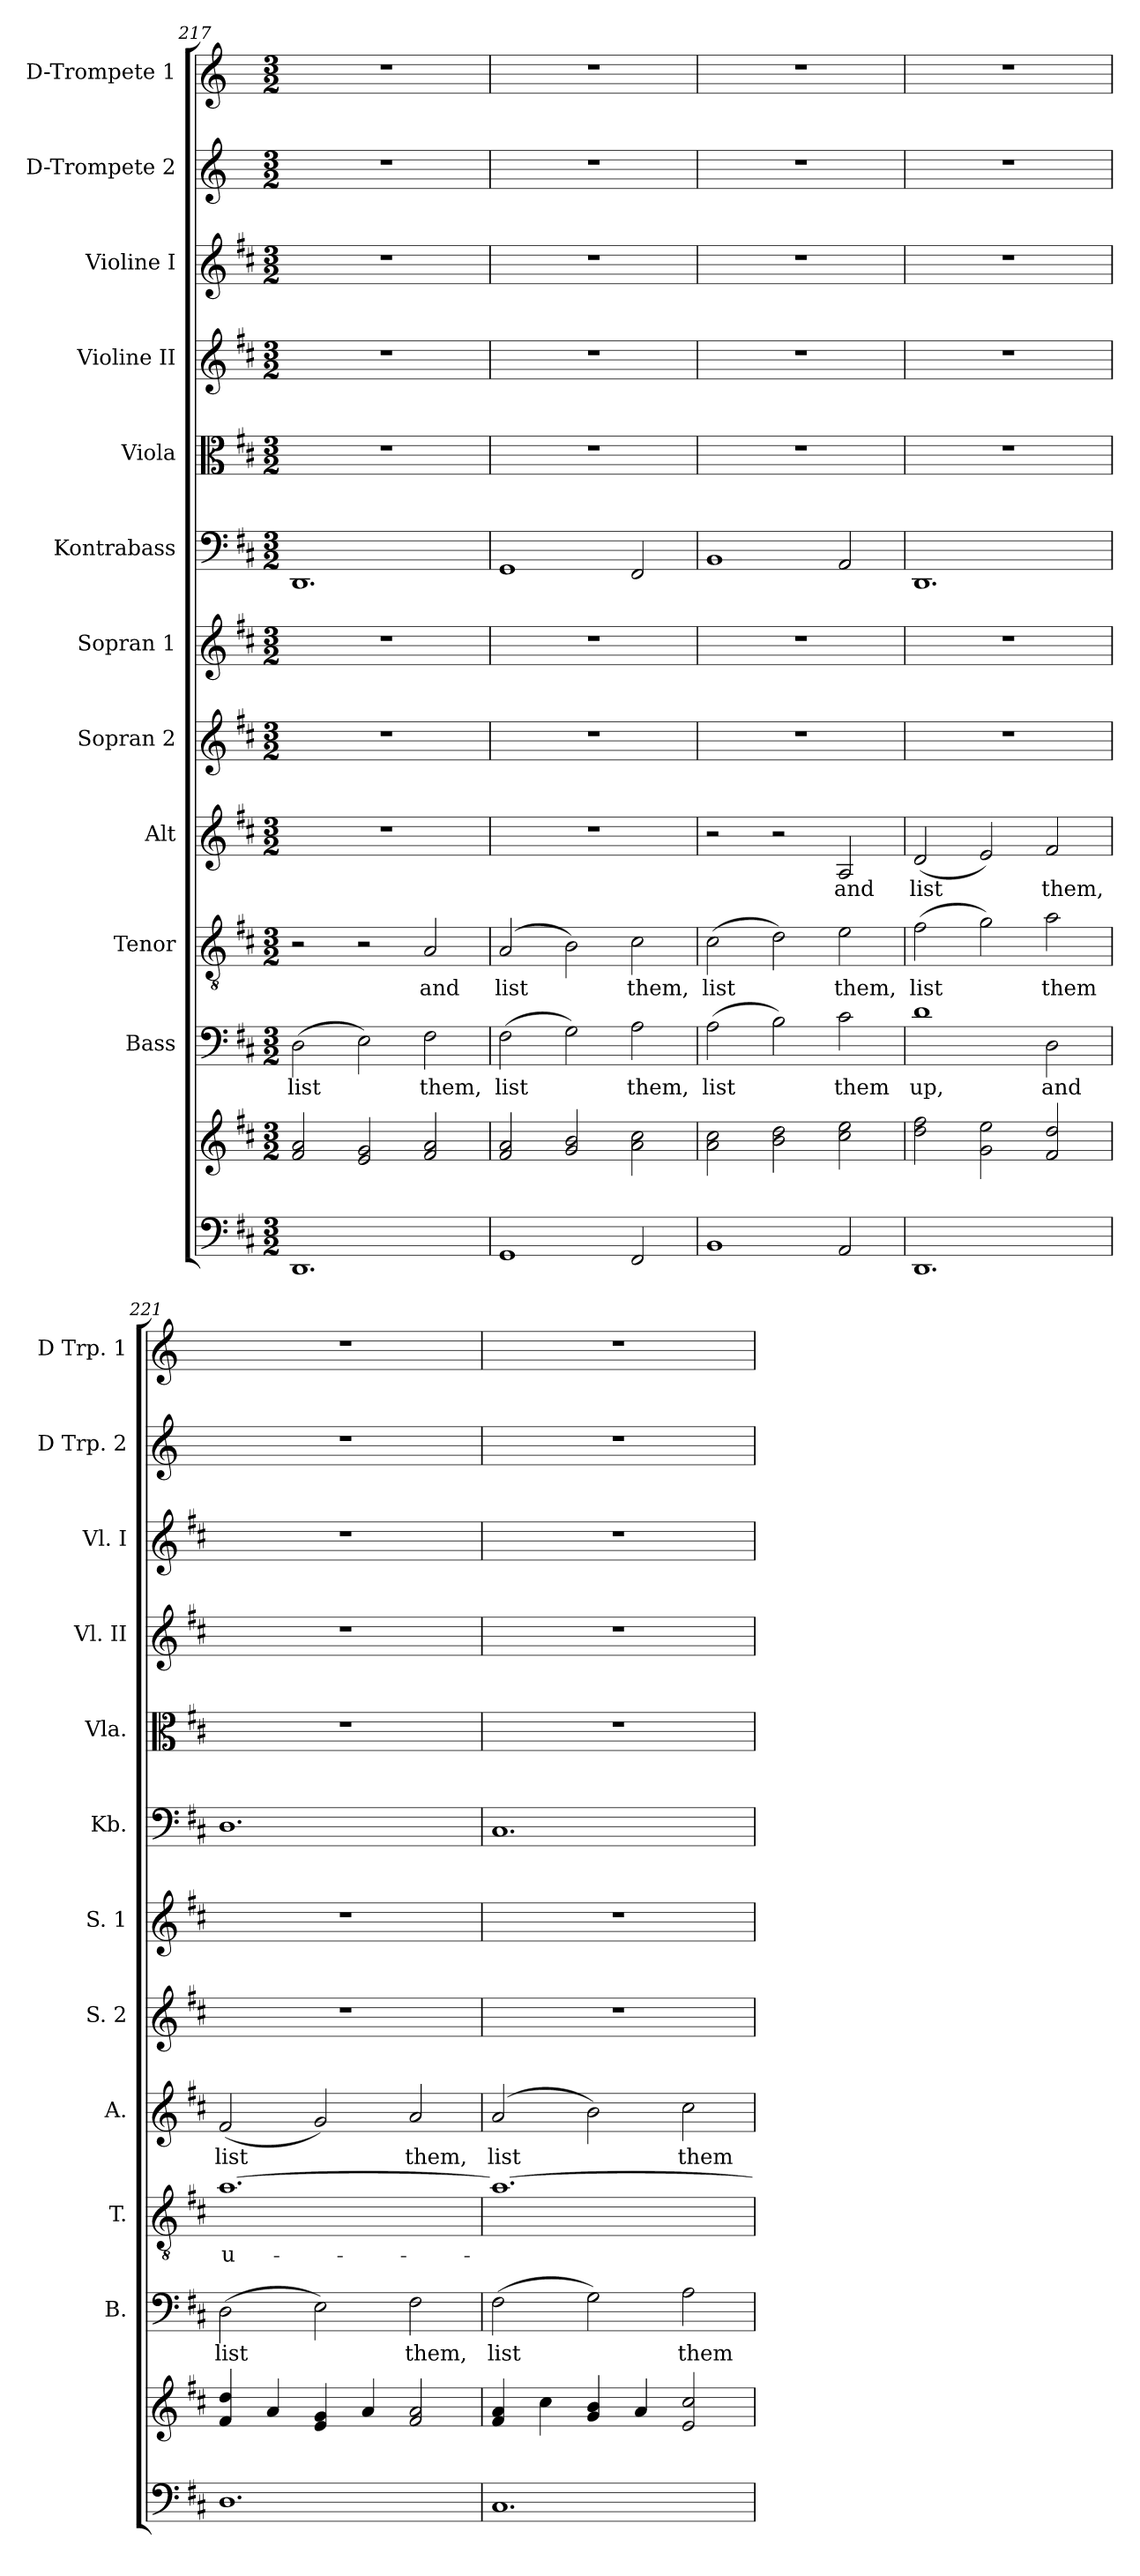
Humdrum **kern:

**kern	**kern	**kern	**text	**kern	**text	**kern	**text	**kern	**kern	**kern	**kern	**kern	**kern	**kern	**kern
*part12	*part12	*part11	*part11	*part10	*part10	*part9	*part9	*part8	*part7	*part6	*part5	*part4	*part3	*part2	*part1
*staff13	*staff12	*staff11	*staff11	*staff10	*staff10	*staff9	*staff9	*staff8	*staff7	*staff6	*staff5	*staff4	*staff3	*staff2	*staff1
*	*	*I"Bass	*	*I"Tenor	*	*I"Alt	*	*I"Sopran 2	*I"Sopran 1	*I"Kontrabass	*I"Viola	*I"Violine II	*I"Violine I	*I"D-Trompete 2	*I"D-Trompete 1
*	*	*I'B.	*	*I'T.	*	*I'A.	*	*I'S. 2	*I'S. 1	*I'Kb.	*I'Vla.	*I'Vl. II	*I'Vl. I	*I'D Trp. 2	*I'D Trp. 1
!!LO:PB:g=z
*clefF4	*clefG2	*clefF4	*	*clefGv2	*	*clefG2	*	*clefG2	*clefG2	*clefF4	*clefC3	*clefG2	*clefG2	*clefG2	*clefG2
*	*	*	*	*	*	*	*	*	*	*ITrd7c12	*	*	*	*ITrd-1c-2	*ITrd-1c-2
*k[f#c#]	*k[f#c#]	*k[f#c#]	*	*k[f#c#]	*	*k[f#c#]	*	*k[f#c#]	*k[f#c#]	*k[f#c#]	*k[f#c#]	*k[f#c#]	*k[f#c#]	*k[f#c#]	*k[f#c#]
*D:	*D:	*D:	*	*D:	*	*D:	*	*D:	*D:	*D:	*D:	*D:	*D:	*D:	*D:
*M3/2	*M3/2	*M3/2	*	*M3/2	*	*M3/2	*	*M3/2	*M3/2	*M3/2	*M3/2	*M3/2	*M3/2	*M3/2	*M3/2
=217	=217	=217	=217	=217	=217	=217	=217	=217	=217	=217	=217	=217	=217	=217	=217
!	!	!	!LO:LY:b	!	!	!	!	!	!	!	!	!	!	!	!
1.DD	2f#/ 2a/	(>2D\	list	2r	.	1.r	.	1.r	1.r	1.DDD	1.r	1.r	1.r	1.r	1.r
.	2e/ 2g/	2E\)	.	2r	.	.	.	.	.	.	.	.	.	.	.
!	!	!	!LO:LY:b	!	!LO:LY:b	!	!	!	!	!	!	!	!	!	!
.	2f#/ 2a/	2F#\	them,	2A/	and	.	.	.	.	.	.	.	.	.	.
=218	=218	=218	=218	=218	=218	=218	=218	=218	=218	=218	=218	=218	=218	=218	=218
!	!	!	!LO:LY:b	!	!LO:LY:b	!	!	!	!	!	!	!	!	!	!
1GG	2f#/ 2a/	(>2F#\	list	(2A/	list	1.r	.	1.r	1.r	1GGG	1.r	1.r	1.r	1.r	1.r
.	2g/ 2b/	2G\)	.	2B\)	.	.	.	.	.	.	.	.	.	.	.
!	!	!	!LO:LY:b	!	!LO:LY:b	!	!	!	!	!	!	!	!	!	!
2FF#/	2a\ 2cc#\	2A\	them,	2c#\	them,	.	.	.	.	2FFF#/	.	.	.	.	.
=219	=219	=219	=219	=219	=219	=219	=219	=219	=219	=219	=219	=219	=219	=219	=219
!	!	!	!LO:LY:b	!	!LO:LY:b	!	!	!	!	!	!	!	!	!	!
1BB	2a\ 2cc#\	(>2A\	list	(>2c#\	list	2r	.	1.r	1.r	1BBB	1.r	1.r	1.r	1.r	1.r
.	2b\ 2dd\	2B\)	.	2d\)	.	2r	.	.	.	.	.	.	.	.	.
!	!	!	!LO:LY:b	!	!LO:LY:b	!	!LO:LY:b	!	!	!	!	!	!	!	!
2AA/	2cc#\ 2ee\	2c#\	them	2e\	them,	2A/	and	.	.	2AAA/	.	.	.	.	.
=220	=220	=220	=220	=220	=220	=220	=220	=220	=220	=220	=220	=220	=220	=220	=220
!	!	!	!LO:LY:b	!	!LO:LY:b	!	!LO:LY:b	!	!	!	!	!	!	!	!
1.DD	2dd\ 2ff#\	1d	up,	(>2f#\	list	(<2d/	list	1.r	1.r	1.DDD	1.r	1.r	1.r	1.r	1.r
.	2g\ 2ee\	.	.	2g\)	.	2e/)	.	.	.	.	.	.	.	.	.
!	!	!	!LO:LY:b	!	!LO:LY:b	!	!LO:LY:b	!	!	!	!	!	!	!	!
.	2f#/ 2dd/	2D\	and	2a\	them	2f#/	them,	.	.	.	.	.	.	.	.
=221	=221	=221	=221	=221	=221	=221	=221	=221	=221	=221	=221	=221	=221	=221	=221
!	!	!	!LO:LY:b	!	!LO:LY:b	!	!LO:LY:b	!	!	!	!	!	!	!	!
1.D	4f#/ 4dd/	(>2D\	list	[1.a	u-	(<2f#/	list	1.r	1.r	1.DD	1.r	1.r	1.r	1.r	1.r
.	4a/	.	.	.	.	.	.	.	.	.	.	.	.	.	.
.	4e/ 4g/	2E\)	.	.	.	2g/)	.	.	.	.	.	.	.	.	.
.	4a/	.	.	.	.	.	.	.	.	.	.	.	.	.	.
!	!	!	!LO:LY:b	!	!	!	!LO:LY:b	!	!	!	!	!	!	!	!
.	2f#/ 2a/	2F#\	them,	.	.	2a/	them,	.	.	.	.	.	.	.	.
=222	=222	=222	=222	=222	=222	=222	=222	=222	=222	=222	=222	=222	=222	=222	=222
!	!	!	!LO:LY:b	!	!	!	!LO:LY:b	!	!	!	!	!	!	!	!
1.C#	4f#/ 4a/	(>2F#\	list	1.a_	.	(2a/	list	1.r	1.r	1.CC#	1.r	1.r	1.r	1.r	1.r
.	4cc#\	.	.	.	.	.	.	.	.	.	.	.	.	.	.
.	4g/ 4b/	2G\)	.	.	.	2b\)	.	.	.	.	.	.	.	.	.
.	4a/	.	.	.	.	.	.	.	.	.	.	.	.	.	.
!	!	!	!LO:LY:b	!	!	!	!LO:LY:b	!	!	!	!	!	!	!	!
.	2e/ 2cc#/	2A\	them	.	.	2cc#\	them	.	.	.	.	.	.	.	.
=	=	=	=	=	=	=	=	=	=	=	=	=	=	=	=
*-	*-	*-	*-	*-	*-	*-	*-	*-	*-	*-	*-	*-	*-	*-	*-
